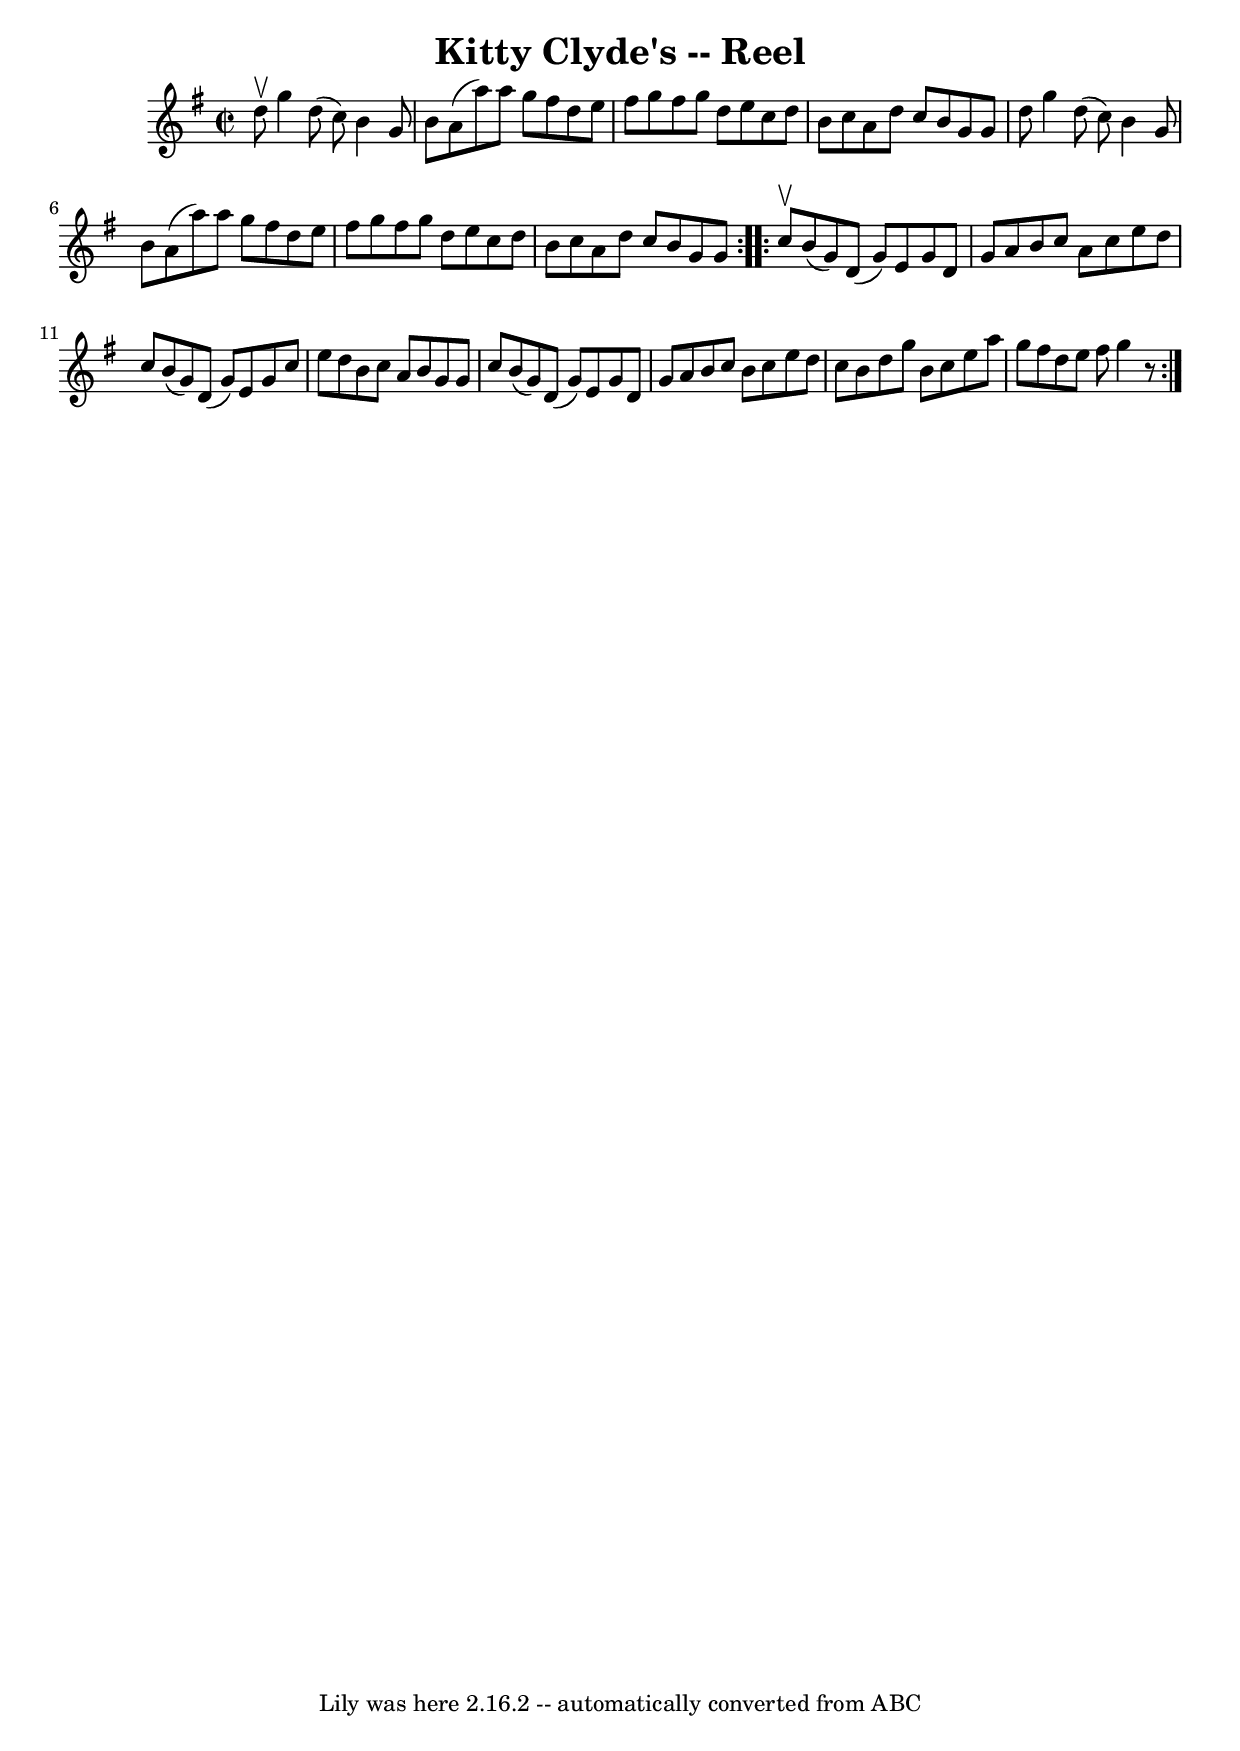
\version "2.7.40"
\include "Mammoth.ily"
\header {
	%% book = "Ryan's Mammoth Collection"
	crossRefNumber = "1"
	footnotes = "\\\\275"
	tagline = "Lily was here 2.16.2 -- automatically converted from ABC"
	title = "Kitty Clyde's -- Reel"
}
voicedefault =  {


\repeat volta 2 {
\override Staff.TimeSignature #'style = #'C
 \time 2/2 
\key g \major d''8^\upbow |
 g''4 d''8 (c''8)  
 b'4 g'8 b'8    |
 a'8 (a''8) a''8 g''8 fis''8    
d''8 e''8 fis''8    |
 g''8 fis''8 g''8 d''8 e''8    
c''8 d''8 b'8    |
 c''8 a'8 d''8 c''8 b'8 g'8    
g'8 d''8    |
 g''4 d''8 (c''8) b'4 g'8 b'8    
|
 a'8 (a''8) a''8 g''8 fis''8 d''8 e''8 fis''8  
  |
 g''8 fis''8 g''8 d''8 e''8 c''8 d''8 b'8    
|
 c''8 a'8 d''8 c''8 b'8 g'8 g'8    }     
\repeat volta 2 { c''8^\upbow |
 b'8 (g'8) d'8 (g'8) 
 e'8 g'8 d'8 g'8    |
 a'8 b'8 c''8 a'8 c''8    
e''8 d''8 c''8    |
 b'8 (g'8) d'8 (g'8) e'8    
g'8 c''8 e''8    |
 d''8 b'8 c''8 a'8 b'8 g'8    
g'8 c''8    |
 b'8 (g'8) d'8 (g'8) e'8 g'8    
d'8 g'8    |
 a'8 b'8 c''8 b'8 c''8 e''8 d''8    
c''8    |
 b'8 d''8 g''8 b'8 c''8 e''8 a''8 g''8   
 |
 fis''8 d''8 e''8 fis''8 g''4    r8 }   
}

\score{
    <<

	\context Staff="default"
	{
	    \voicedefault 
	}

    >>
	\layout {
	}
	\midi {}
}
